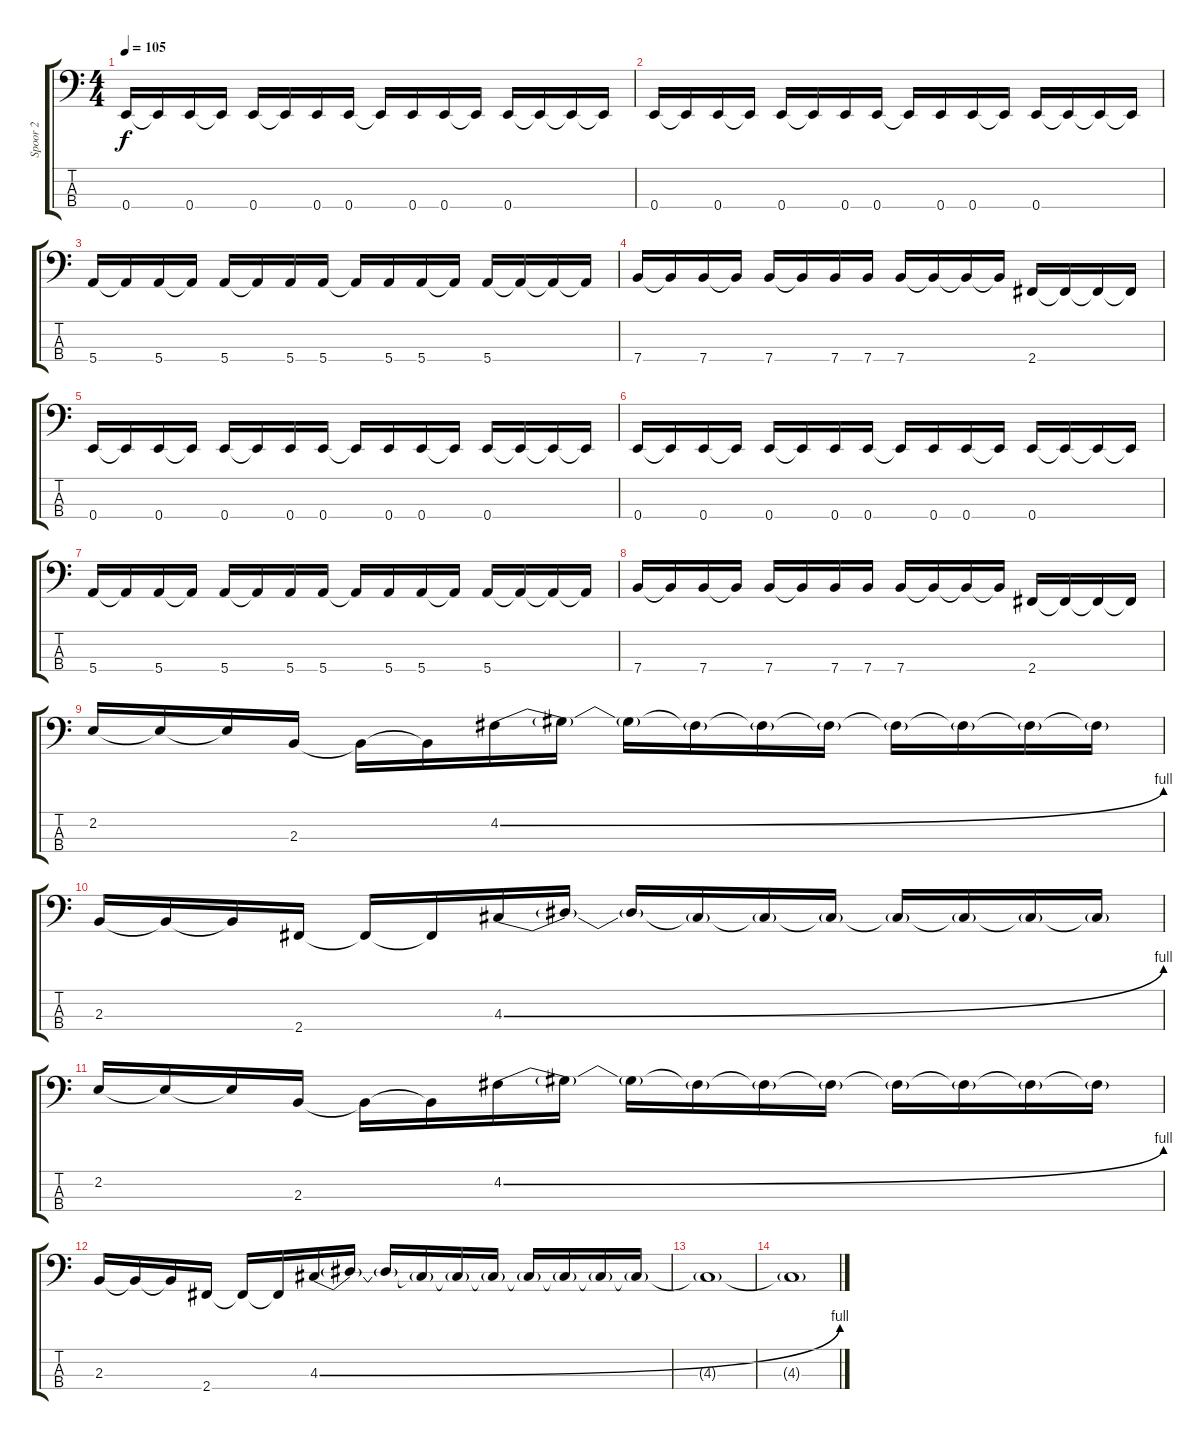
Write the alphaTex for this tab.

\track ("Spoor 2" "Spoor 2") {instrument electricbassfinger}
\staff {score tabs}
\tuning (G2 D2 A1 E1) {hide}
\ts (4 4)
\tempo 105
\clef f4
\ks c
0.4.16{dy f} 0.4{t}.16 0.4.16 0.4{t}.16 0.4.16 0.4{t}.16 0.4.16 0.4.16 0.4{t}.16 0.4.16 0.4.16 0.4{t}.16 0.4.16 0.4{t}.16 0.4{t}.16 0.4{t}.16 |
0.4.16 0.4{t}.16 0.4.16 0.4{t}.16 0.4.16 0.4{t}.16 0.4.16 0.4.16 0.4{t}.16 0.4.16 0.4.16 0.4{t}.16 0.4.16 0.4{t}.16 0.4{t}.16 0.4{t}.16 |
5.4.16 5.4{t}.16 5.4.16 5.4{t}.16 5.4.16 5.4{t}.16 5.4.16 5.4.16 5.4{t}.16 5.4.16 5.4.16 5.4{t}.16 5.4.16 5.4{t}.16 5.4{t}.16 5.4{t}.16 |
7.4.16 7.4{t}.16 7.4.16 7.4{t}.16 7.4.16 7.4{t}.16 7.4.16 7.4.16 7.4.16 7.4{t}.16 7.4{t}.16 7.4{t}.16 2.4.16 2.4{t}.16 2.4{t}.16 2.4{t}.16 |
0.4.16 0.4{t}.16 0.4.16 0.4{t}.16 0.4.16 0.4{t}.16 0.4.16 0.4.16 0.4{t}.16 0.4.16 0.4.16 0.4{t}.16 0.4.16 0.4{t}.16 0.4{t}.16 0.4{t}.16 |
0.4.16 0.4{t}.16 0.4.16 0.4{t}.16 0.4.16 0.4{t}.16 0.4.16 0.4.16 0.4{t}.16 0.4.16 0.4.16 0.4{t}.16 0.4.16 0.4{t}.16 0.4{t}.16 0.4{t}.16 |
5.4.16 5.4{t}.16 5.4.16 5.4{t}.16 5.4.16 5.4{t}.16 5.4.16 5.4.16 5.4{t}.16 5.4.16 5.4.16 5.4{t}.16 5.4.16 5.4{t}.16 5.4{t}.16 5.4{t}.16 |
7.4.16 7.4{t}.16 7.4.16 7.4{t}.16 7.4.16 7.4{t}.16 7.4.16 7.4.16 7.4.16 7.4{t}.16 7.4{t}.16 7.4{t}.16 2.4.16 2.4{t}.16 2.4{t}.16 2.4{t}.16 |
2.2.16 2.2{t}.16 2.2{t}.16 2.3.16 2.3{t}.16 2.3{t}.16 4.2{be (bend 0 0 60 4)}.16 4.2{t}.16 4.2{t}.16 4.2{t}.16 4.2{t}.16 4.2{t}.16 4.2{t}.16 4.2{t}.16 4.2{t}.16 4.2{t}.16 |
2.3.16 2.3{t}.16 2.3{t}.16 2.4.16 2.4{t}.16 2.4{t}.16 4.3{be (bend 0 0 60 4)}.16 4.3{t}.16 4.3{t}.16 4.3{t}.16 4.3{t}.16 4.3{t}.16 4.3{t}.16 4.3{t}.16 4.3{t}.16 4.3{t}.16 |
2.2.16 2.2{t}.16 2.2{t}.16 2.3.16 2.3{t}.16 2.3{t}.16 4.2{be (bend 0 0 60 4)}.16 4.2{t}.16 4.2{t}.16 4.2{t}.16 4.2{t}.16 4.2{t}.16 4.2{t}.16 4.2{t}.16 4.2{t}.16 4.2{t}.16 |
2.3.16 2.3{t}.16 2.3{t}.16 2.4.16 2.4{t}.16 2.4{t}.16 4.3{be (bend 0 0 60 4)}.16 4.3{t}.16 4.3{t}.16 4.3{t}.16 4.3{t}.16 4.3{t}.16 4.3{t}.16 4.3{t}.16 4.3{t}.16 4.3{t}.16 |
4.3{t}.1 |
4.3{t}.1
